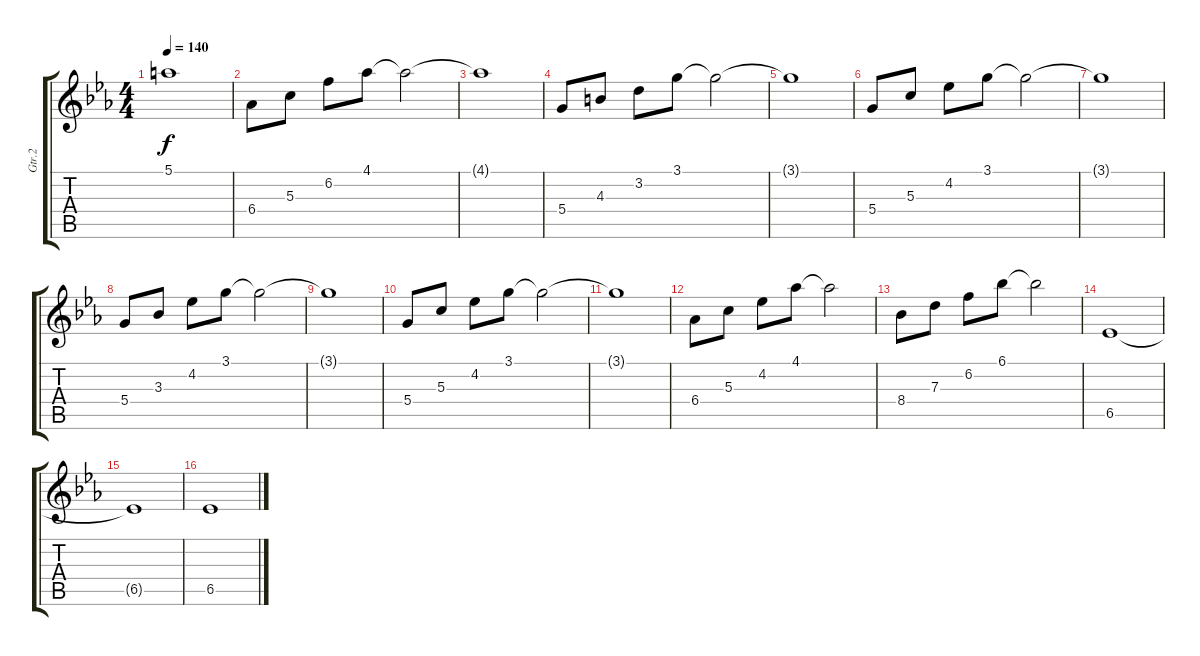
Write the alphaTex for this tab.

\track ("Gtr.2" "Gtr.2") {instrument overdrivenguitar}
\staff {score tabs}
\tuning (E4 B3 G3 D3 A2 E2) {hide}
\ts (4 4)
\tempo 140
\clef g2
\ks eb
5.1{t}.1{dy f} |
6.4.8 5.3.8 6.2.8 4.1.8 4.1{t}.2 |
4.1{t}.1 |
5.4.8 4.3.8 3.2.8 3.1.8 3.1{t}.2 |
3.1{t}.1 |
5.4.8 5.3.8 4.2.8 3.1.8 3.1{t}.2 |
3.1{t}.1 |
5.4.8 3.3.8 4.2.8 3.1.8 3.1{t}.2 |
3.1{t}.1 |
5.4.8 5.3.8 4.2.8 3.1.8 3.1{t}.2 |
3.1{t}.1 |
6.4.8 5.3.8 4.2.8 4.1.8 4.1{t}.2 |
8.4.8 7.3.8 6.2.8 6.1.8 6.1{t}.2 |
6.5.1{instrument overdrivenguitar} |
6.5{t}.1 |
6.5.1
